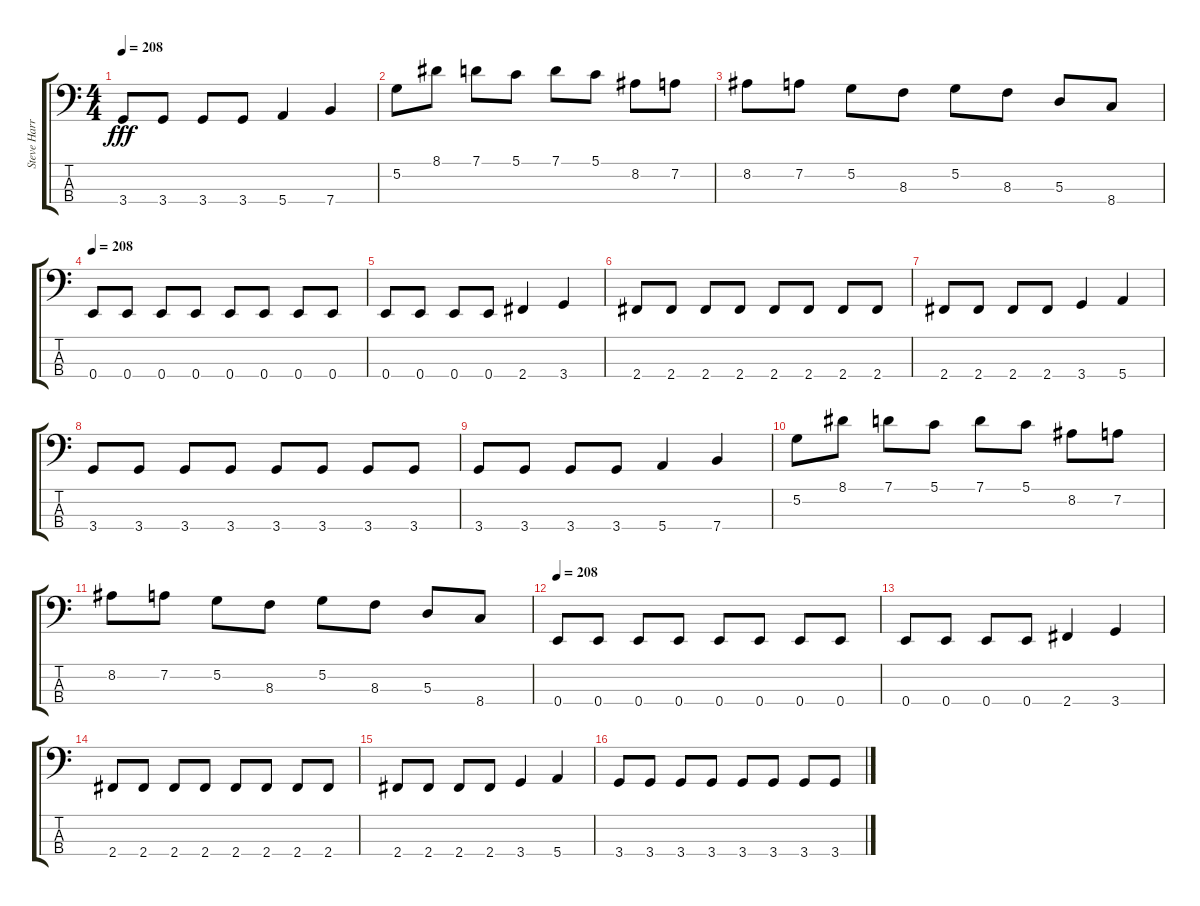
\track ("Steve Harris" "Steve Harr") {instrument electricbassfinger}
\staff {score tabs}
\tuning (G2 D2 A1 E1) {hide}
\ts (4 4)
\tempo 208
\clef f4
\ks c
3.4.8{dy fff} 3.4.8 3.4.8 3.4.8 5.4.4 7.4.4 |
5.2.8 8.1.8 7.1.8 5.1.8 7.1.8 5.1.8 8.2.8 7.2.8 |
8.2.8 7.2.8 5.2.8 8.3.8 5.2.8 8.3.8 5.3.8 8.4.8 |
\tempo 208
0.4.8 0.4.8 0.4.8 0.4.8 0.4.8 0.4.8 0.4.8 0.4.8 |
0.4.8 0.4.8 0.4.8 0.4.8 2.4.4 3.4.4 |
2.4.8 2.4.8 2.4.8 2.4.8 2.4.8 2.4.8 2.4.8 2.4.8 |
2.4.8 2.4.8 2.4.8 2.4.8 3.4.4 5.4.4 |
3.4.8 3.4.8 3.4.8 3.4.8 3.4.8 3.4.8 3.4.8 3.4.8 |
3.4.8 3.4.8 3.4.8 3.4.8 5.4.4 7.4.4 |
5.2.8 8.1.8 7.1.8 5.1.8 7.1.8 5.1.8 8.2.8 7.2.8 |
8.2.8 7.2.8 5.2.8 8.3.8 5.2.8 8.3.8 5.3.8 8.4.8 |
\tempo 208
0.4.8 0.4.8 0.4.8 0.4.8 0.4.8 0.4.8 0.4.8 0.4.8 |
0.4.8 0.4.8 0.4.8 0.4.8 2.4.4 3.4.4 |
2.4.8 2.4.8 2.4.8 2.4.8 2.4.8 2.4.8 2.4.8 2.4.8 |
2.4.8 2.4.8 2.4.8 2.4.8 3.4.4 5.4.4 |
3.4.8 3.4.8 3.4.8 3.4.8 3.4.8 3.4.8 3.4.8 3.4.8
